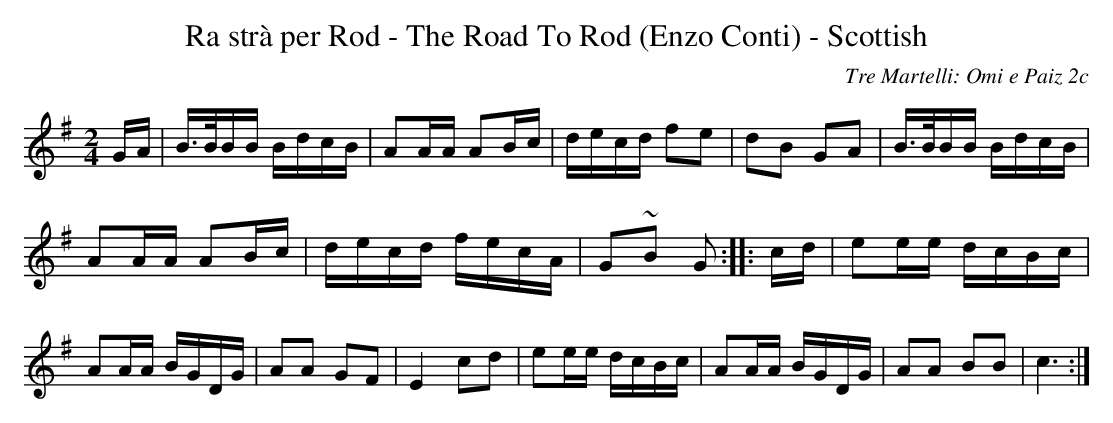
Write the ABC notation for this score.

X:1
T:Ra strà per Rod - The Road To Rod (Enzo Conti) - Scottish
C:Tre Martelli: Omi e Paiz 2c
M:2/4
L:1/16
K:G
GA|B>BBB BdcB|A2AA A2Bc|\
decd f2e2|d2B2 G2A2|\
B>BBB BdcB|
A2AA A2Bc|decd fecA|G2~B2 G2:|\
K:c
|:cd|e2ee dcBc|
A2AA BGDG|A2A2 G2F2|E4 c2d2|\
e2ee dcBc|A2AA BGDG|A2A2 B2B2|c6:|
